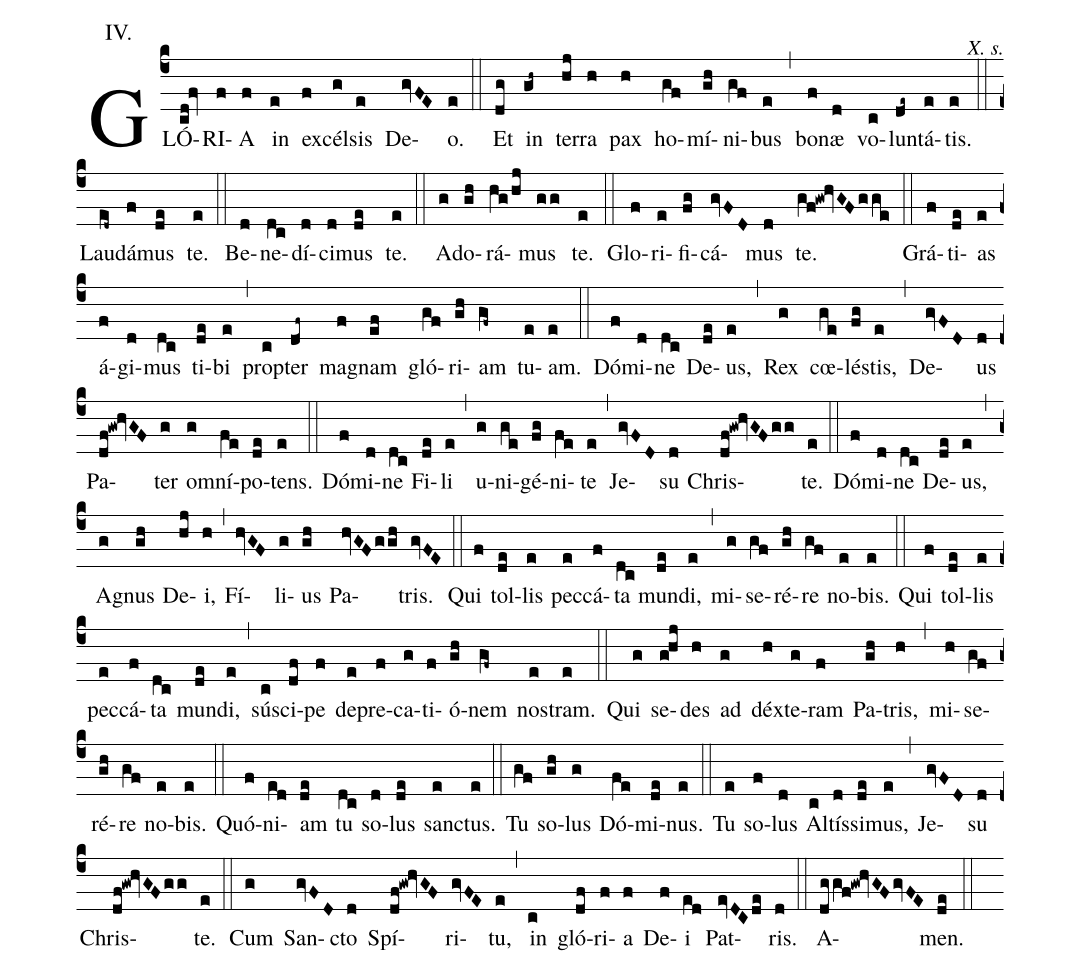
annotation:IV.;
commentary:X. s.;
office-part:Kyriale;
%%
(c4) GLÓ(cd!fv)RI(f)A(f) in(e) ex(f)cél(g)sis(e) De(gvFE)o.(e) (::) Et(dg) in(gh~) ter(hj)ra(h) pax(h) ho(gf)mí(gh)ni(gf)bus(e) (,) bo(f)næ(d) vo(c)lun(de~)tá(e)tis.(e) (::) Lau(ed~)dá(f)mus(de) te.(e) (::) Be(d)ne(dc)dí(d)ci(d)mus(de) te.(e) (::) A(g)do(gh)rá(hg/hj)mus(gg) te.(e) (::) Glo(f)ri(e)fi(fg)cá(gvFD)mus(d) te.(gf!gw!hvGFgge) (::) Grá(f)ti(de)as(e) á(f)gi(d)mus(dc) ti(de)bi(e) (,) prop(c)ter(df~) ma(f)gnam(ef) gló(gf)ri(gh)am(gf~) tu(e)am.(e) (::) Dó(f)mi(d)ne(dc) De(de)us,(e) (,) Rex(g) cœ(ge)lés(fg)tis,(e) (,) De(gvFD)us(d) Pa(df!gw!hvGF)ter(g) om(g)ní(fe)po(de)tens.(e) (::) Dó(f)mi(d)ne(dc) Fi(de)li(e) (,) u(g)ni(ge)gé(fg)ni(fe)te(e) (,) Je(gvFD)su(d) Chris(df!gw!hvGFgg)te.(e) (::) Dó(f)mi(d)ne(dc) De(de)us,(e) (,) A(g)gnus(gh) De(hj)i,(h) (,) Fí(hvGF)li(g)us(gh) Pa(hvGFggh)tris.(gvFE) (::) Qui(f) tol(de)lis(e) pec(e)cá(f)ta(dc) mun(de)di,(e) (,) mi(g)se(gf)ré(gh)re(gf) no(e)bis.(e) (::) Qui(f) tol(de)lis(e) pec(e)cá(f)ta(dc) mun(de)di,(e) (,) sú(c)sci(df)pe(f) de(e)pre(f)ca(g)ti(f)ó(gh)nem(gf~) nos(e)tram.(e) (::) Qui(g) se(g!hj)des(h) ad(g) déx(h)te(g)ram(f) Pa(gh)tris,(h) (,) mi(h)se(gf)ré(gh)re(gf) no(e)bis.(e) (::) Quó(f)ni(ed)am(de) tu(dc) so(d)lus(de) san(e)ctus.(e) (::) Tu(gf) so(gh)lus(g) Dó(fe)mi(de)nus.(e) (::) Tu(e) so(f)lus(d) Al(c)tís(d)si(de)mus,(e) (,) Je(gvFD)su(d) Chris(df!gw!hvGFgg)te.(e) (::) Cum(g) San(gvFD)cto(d) Spí(df!gw!hvGF)ri(gvFE)tu,(e) (,) in(c) gló(df)ri(f)a(f) De(f)i(ed) Pat(evDCde)ris.(d) (::) A(dggf!gw!hvGFgvFE)men.(de) (::)
